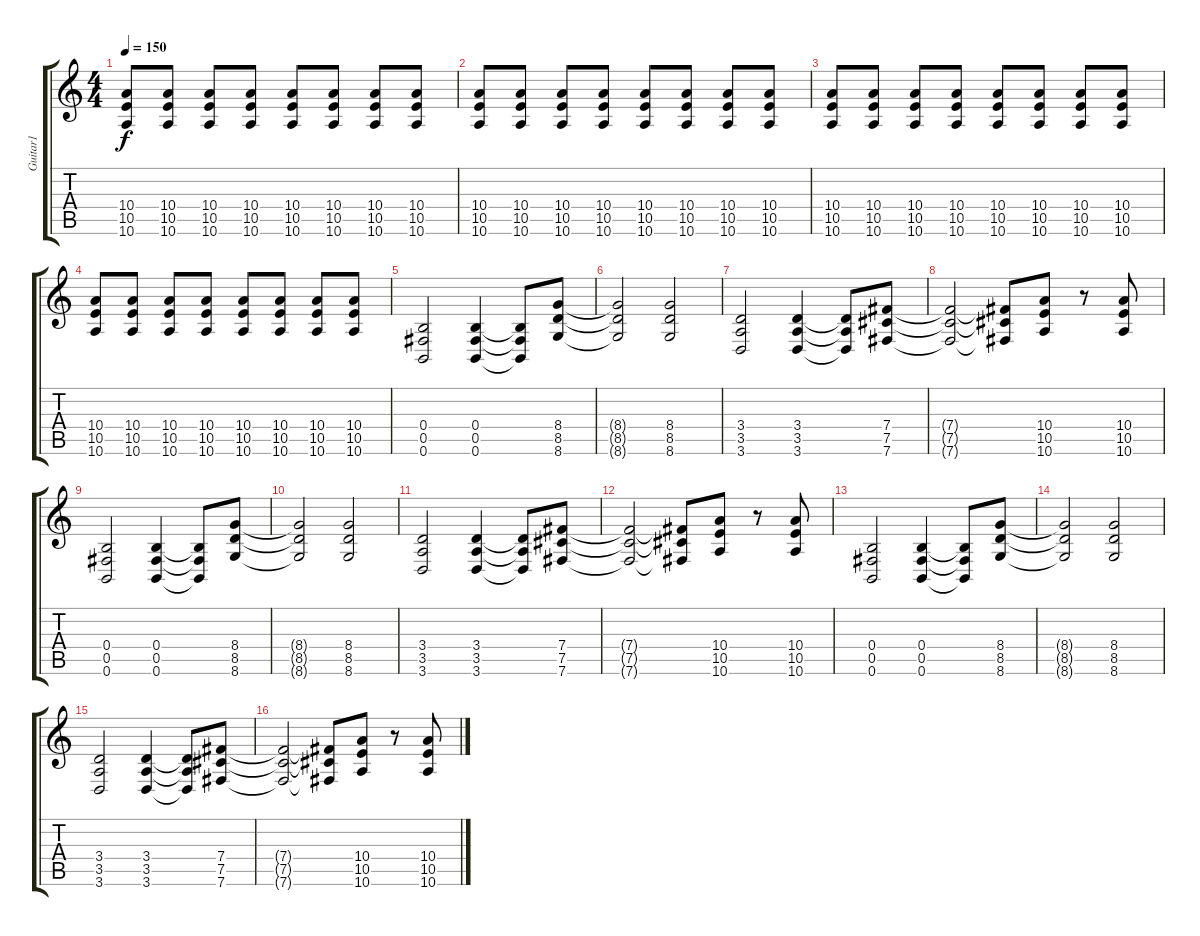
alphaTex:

\track ("Guitar1" "Guitar1") {instrument distortionguitar}
\staff {score tabs}
\tuning (Db4 Ab3 E3 B2 Gb2 B1) {hide}
\ts (4 4)
\tempo 150
\clef g2
\ks c
(10.4 10.5 10.6).8{dy f} (10.4 10.5 10.6).8 (10.4 10.5 10.6).8 (10.4 10.5 10.6).8 (10.4 10.5 10.6).8 (10.4 10.5 10.6).8 (10.4 10.5 10.6).8 (10.4 10.5 10.6).8 |
(10.4 10.5 10.6).8 (10.4 10.5 10.6).8 (10.4 10.5 10.6).8 (10.4 10.5 10.6).8 (10.4 10.5 10.6).8 (10.4 10.5 10.6).8 (10.4 10.5 10.6).8 (10.4 10.5 10.6).8 |
(10.4 10.5 10.6).8 (10.4 10.5 10.6).8 (10.4 10.5 10.6).8 (10.4 10.5 10.6).8 (10.4 10.5 10.6).8 (10.4 10.5 10.6).8 (10.4 10.5 10.6).8 (10.4 10.5 10.6).8 |
(10.4 10.5 10.6).8 (10.4 10.5 10.6).8 (10.4 10.5 10.6).8 (10.4 10.5 10.6).8 (10.4 10.5 10.6).8 (10.4 10.5 10.6).8 (10.4 10.5 10.6).8 (10.4 10.5 10.6).8 |
(0.4 0.5 0.6).2 (0.4 0.5 0.6).4 (0.4{t} 0.5{t} 0.6{t}).8 (8.4 8.5 8.6).8 |
(8.4{t} 8.5{t} 8.6{t}).2 (8.4 8.5 8.6).2 |
(3.4 3.5 3.6).2 (3.4 3.5 3.6).4 (3.4{t} 3.5{t} 3.6{t}).8 (7.4 7.5 7.6).8 |
(7.4{t} 7.5{t} 7.6{t}).2 (7.4{t} 7.5{t} 7.6{t}).8 (10.4 10.5 10.6).8 r.8 (10.4 10.5 10.6).8 |
(0.4 0.5 0.6).2 (0.4 0.5 0.6).4 (0.4{t} 0.5{t} 0.6{t}).8 (8.4 8.5 8.6).8 |
(8.4{t} 8.5{t} 8.6{t}).2 (8.4 8.5 8.6).2 |
(3.4 3.5 3.6).2 (3.4 3.5 3.6).4 (3.4{t} 3.5{t} 3.6{t}).8 (7.4 7.5 7.6).8 |
(7.4{t} 7.5{t} 7.6{t}).2 (7.4{t} 7.5{t} 7.6{t}).8 (10.4 10.5 10.6).8 r.8 (10.4 10.5 10.6).8 |
(0.4 0.5 0.6).2 (0.4 0.5 0.6).4 (0.4{t} 0.5{t} 0.6{t}).8 (8.4 8.5 8.6).8 |
(8.4{t} 8.5{t} 8.6{t}).2 (8.4 8.5 8.6).2 |
(3.4 3.5 3.6).2 (3.4 3.5 3.6).4 (3.4{t} 3.5{t} 3.6{t}).8 (7.4 7.5 7.6).8 |
(7.4{t} 7.5{t} 7.6{t}).2 (7.4{t} 7.5{t} 7.6{t}).8 (10.4 10.5 10.6).8 r.8 (10.4 10.5 10.6).8
